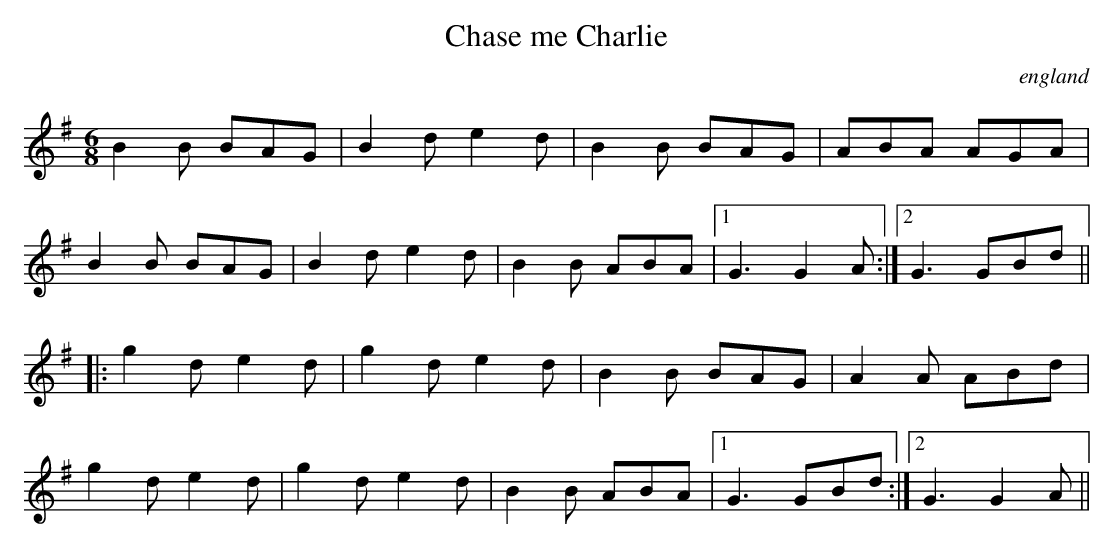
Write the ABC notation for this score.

X:1
T:Chase me Charlie
O:england
M:6/8
K:G
B2B BAG|B2d e2d|B2B BAG|ABA AGA|
B2B BAG|B2d e2d|B2B ABA|1 G3 G2A:|2 G3 GBd||
|:g2d e2d|g2d e2d|B2B BAG|A2A ABd|
g2d e2d|g2d e2d|B2B ABA|1 G3 GBd:|2 G3 G2A||
